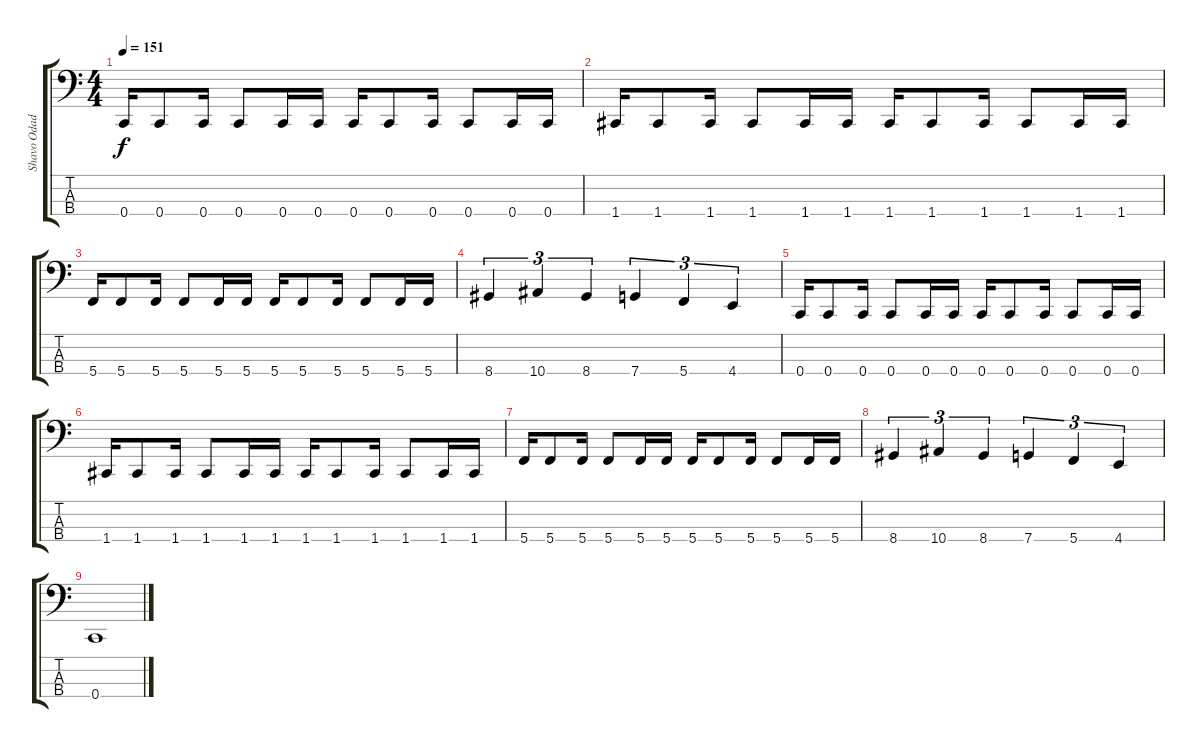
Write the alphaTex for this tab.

\track ("Shavo Odadjian" "Shavo Odad") {instrument electricbassfinger}
\staff {score tabs}
\tuning (F2 C2 G1 C1) {hide}
\ts (4 4)
\tempo 151
\clef f4
\ks c
0.4.16{dy f} 0.4.8 0.4.16 0.4.8 0.4.16 0.4.16 0.4.16 0.4.8 0.4.16 0.4.8 0.4.16 0.4.16 |
1.4.16 1.4.8 1.4.16 1.4.8 1.4.16 1.4.16 1.4.16 1.4.8 1.4.16 1.4.8 1.4.16 1.4.16 |
5.4.16 5.4.8 5.4.16 5.4.8 5.4.16 5.4.16 5.4.16 5.4.8 5.4.16 5.4.8 5.4.16 5.4.16 |
8.4.4{tu (3 2)} 10.4.4{tu (3 2)} 8.4.4{tu (3 2)} 7.4.4{tu (3 2)} 5.4.4{tu (3 2)} 4.4.4{tu (3 2)} |
0.4.16 0.4.8 0.4.16 0.4.8 0.4.16 0.4.16 0.4.16 0.4.8 0.4.16 0.4.8 0.4.16 0.4.16 |
1.4.16 1.4.8 1.4.16 1.4.8 1.4.16 1.4.16 1.4.16 1.4.8 1.4.16 1.4.8 1.4.16 1.4.16 |
5.4.16 5.4.8 5.4.16 5.4.8 5.4.16 5.4.16 5.4.16 5.4.8 5.4.16 5.4.8 5.4.16 5.4.16 |
8.4.4{tu (3 2)} 10.4.4{tu (3 2)} 8.4.4{tu (3 2)} 7.4.4{tu (3 2)} 5.4.4{tu (3 2)} 4.4.4{tu (3 2)} |
0.4.1
